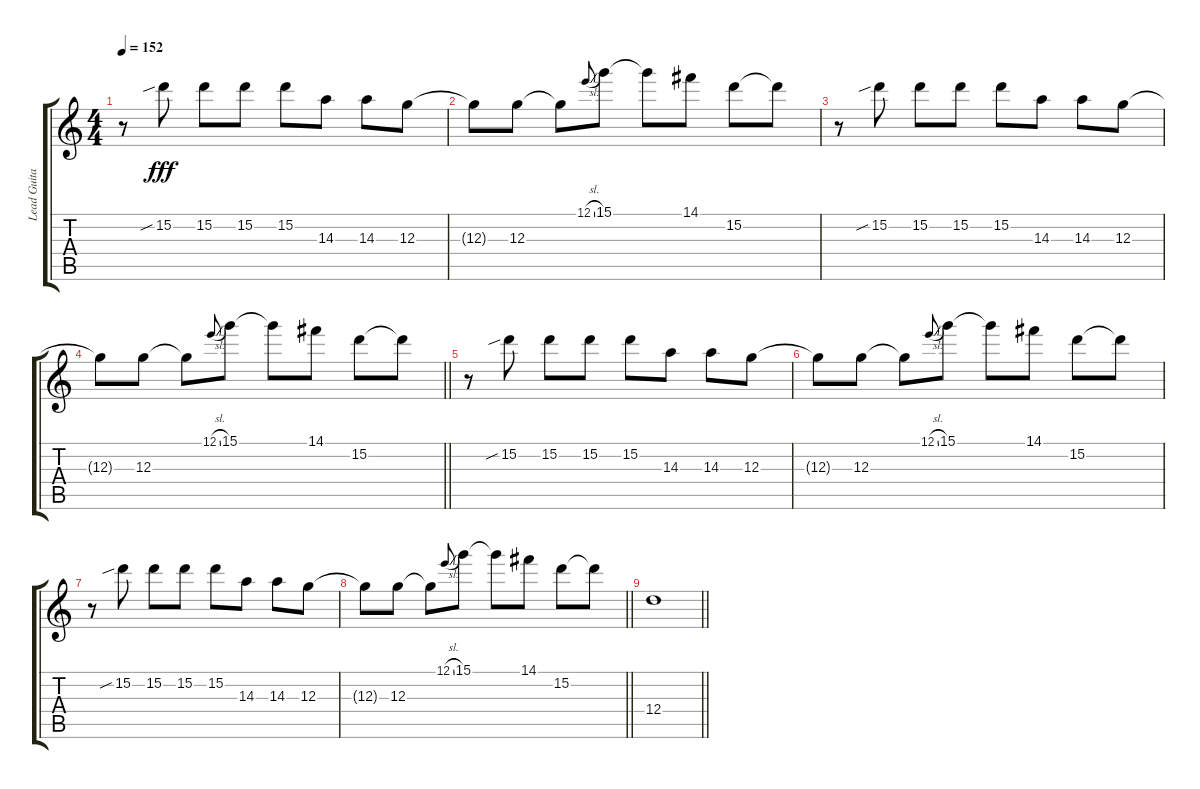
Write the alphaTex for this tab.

\track ("Lead Guitar" "Lead Guita") {instrument distortionguitar}
\staff {score tabs}
\tuning (E4 B3 G3 D3 A2 D2) {hide}
\ts (4 4)
\tempo 152
\clef g2
\ks c
r.8{dy fff} 15.2{sib}.8 15.2.8 15.2.8 15.2.8 14.3.8 14.3.8 12.3.8 |
12.3{t}.8 12.3.8 12.3{t}.8 12.1{sl}.8{gr onbeat} 15.1.8 15.1{t}.8 14.1.8 15.2.8 15.2{t}.8 |
r.8 15.2{sib}.8 15.2.8 15.2.8 15.2.8 14.3.8 14.3.8 12.3.8 |
\barLineRight lightlight
12.3{t}.8 12.3.8 12.3{t}.8 12.1{sl}.8{gr onbeat} 15.1.8 15.1{t}.8 14.1.8 15.2.8 15.2{t}.8 |
r.8 15.2{sib}.8 15.2.8 15.2.8 15.2.8 14.3.8 14.3.8 12.3.8 |
12.3{t}.8 12.3.8 12.3{t}.8 12.1{sl}.8{gr onbeat} 15.1.8 15.1{t}.8 14.1.8 15.2.8 15.2{t}.8 |
r.8 15.2{sib}.8 15.2.8 15.2.8 15.2.8 14.3.8 14.3.8 12.3.8 |
\barLineRight lightlight
12.3{t}.8 12.3.8 12.3{t}.8 12.1{sl}.8{gr onbeat} 15.1.8 15.1{t}.8 14.1.8 15.2.8 15.2{t}.8 |
\barLineRight lightlight
12.4.1
